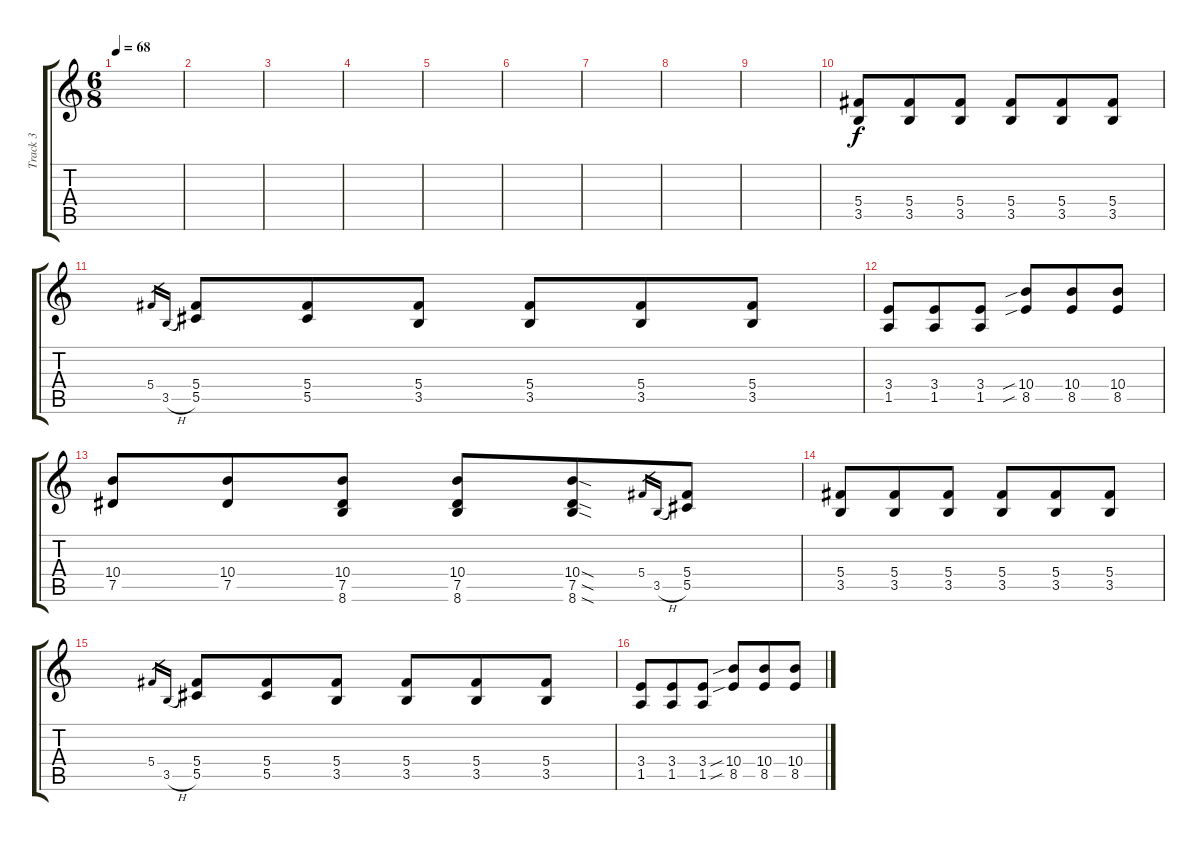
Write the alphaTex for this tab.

\track ("Track 3" "Track 3") {instrument distortionguitar}
\staff {score tabs}
\tuning (Eb4 Bb3 Gb3 Db3 Ab2 Eb2) {hide}
\ts (6 8)
\tempo 68
\clef g2
\ks c
|
|
|
|
|
|
|
|
|
(5.4 3.5).8 (5.4 3.5).8 (5.4 3.5).8 (5.4 3.5).8 (5.4 3.5).8 (5.4 3.5).8 |
5.4.16{gr} 3.5{h}.16{gr} (5.4 5.5).8 (5.4 5.5).8 (5.4 3.5).8 (5.4 3.5).8 (5.4 3.5).8 (5.4 3.5).8 |
(3.4 1.5).8 (3.4 1.5).8 (3.4 1.5).8 (10.4{sib} 8.5{sib}).8 (10.4 8.5).8 (10.4 8.5).8 |
(10.4 7.5).8 (10.4 7.5).8 (10.4 7.5 8.6).8 (10.4 7.5 8.6).8 (10.4{sod} 7.5{sod} 8.6{sod}).8 5.4.16{gr} 3.5{h}.16{gr} (5.4 5.5).8 |
(5.4 3.5).8 (5.4 3.5).8 (5.4 3.5).8 (5.4 3.5).8 (5.4 3.5).8 (5.4 3.5).8 |
5.4.16{gr} 3.5{h}.16{gr} (5.4 5.5).8 (5.4 5.5).8 (5.4 3.5).8 (5.4 3.5).8 (5.4 3.5).8 (5.4 3.5).8 |
(3.4 1.5).8 (3.4 1.5).8 (3.4 1.5).8 (10.4{sib} 8.5{sib}).8 (10.4 8.5).8 (10.4 8.5).8
